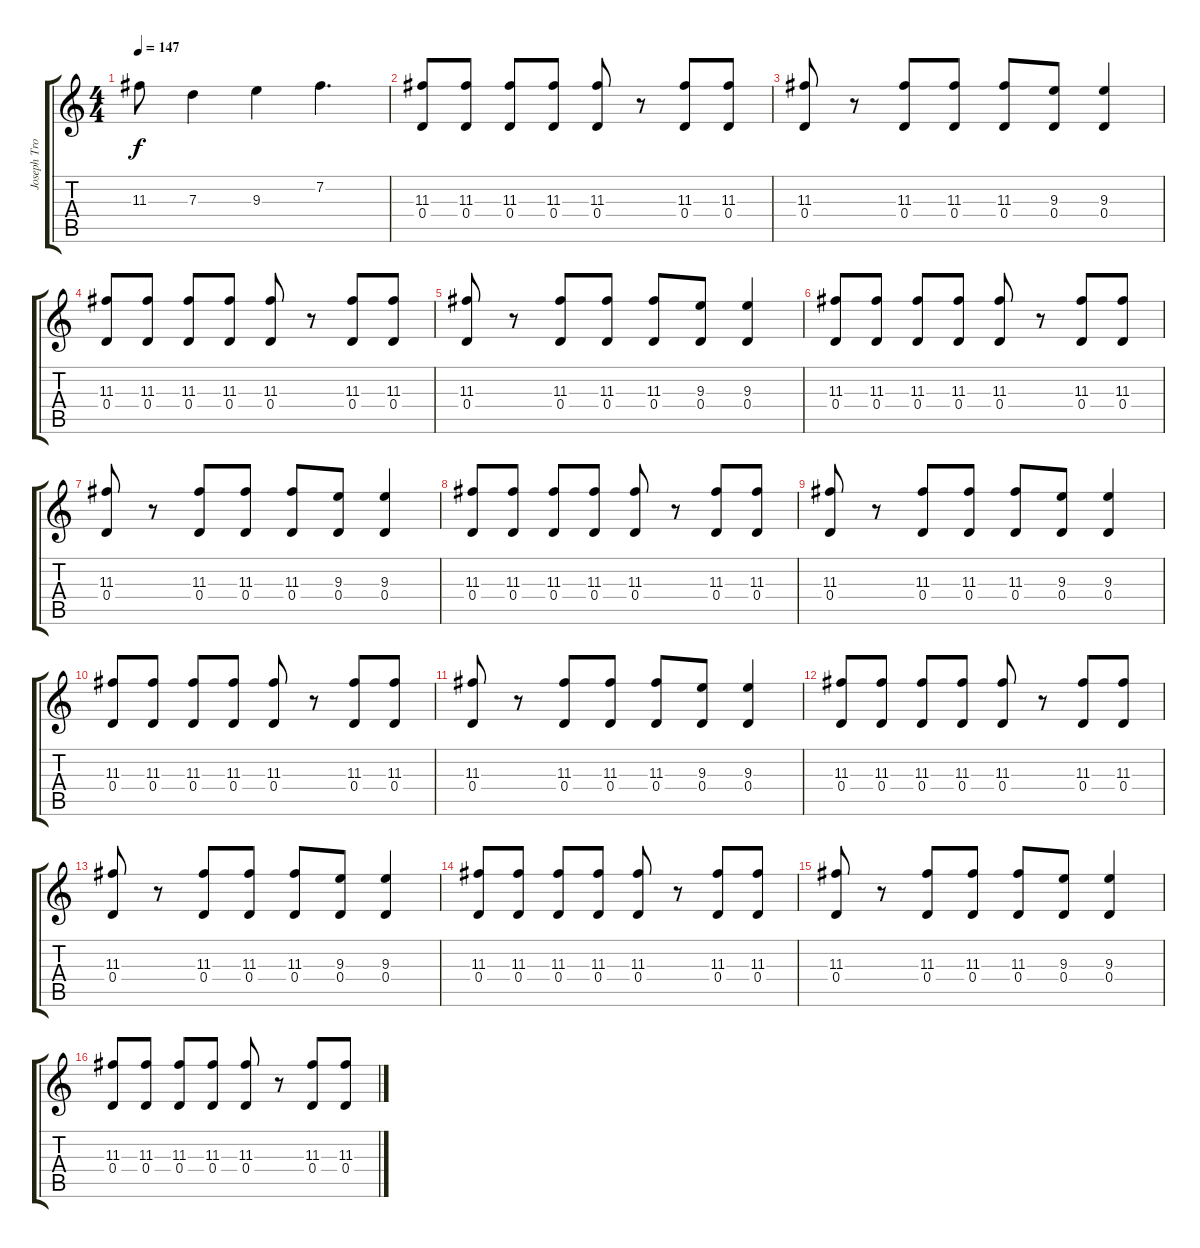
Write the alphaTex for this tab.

\track ("Joseph Trohman (Lead Guitar)" "Joseph Tro") {instrument overdrivenguitar}
\staff {score tabs}
\tuning (E4 B3 G3 D3 A2 D2) {hide}
\ts (4 4)
\tempo 147
\clef g2
\ks c
11.3{t}.8{dy f} 7.3.4 9.3.4 7.2.4{d} |
(11.3 0.4).8 (11.3 0.4).8 (11.3 0.4).8 (11.3 0.4).8 (11.3 0.4).8 r.8 (11.3 0.4).8 (11.3 0.4).8 |
(11.3 0.4).8 r.8 (11.3 0.4).8 (11.3 0.4).8 (11.3 0.4).8 (9.3 0.4).8 (9.3 0.4).4 |
(11.3 0.4).8 (11.3 0.4).8 (11.3 0.4).8 (11.3 0.4).8 (11.3 0.4).8 r.8 (11.3 0.4).8 (11.3 0.4).8 |
(11.3 0.4).8 r.8 (11.3 0.4).8 (11.3 0.4).8 (11.3 0.4).8 (9.3 0.4).8 (9.3 0.4).4 |
(11.3 0.4).8 (11.3 0.4).8 (11.3 0.4).8 (11.3 0.4).8 (11.3 0.4).8 r.8 (11.3 0.4).8 (11.3 0.4).8 |
(11.3 0.4).8 r.8 (11.3 0.4).8 (11.3 0.4).8 (11.3 0.4).8 (9.3 0.4).8 (9.3 0.4).4 |
(11.3 0.4).8 (11.3 0.4).8 (11.3 0.4).8 (11.3 0.4).8 (11.3 0.4).8 r.8 (11.3 0.4).8 (11.3 0.4).8 |
(11.3 0.4).8 r.8 (11.3 0.4).8 (11.3 0.4).8 (11.3 0.4).8 (9.3 0.4).8 (9.3 0.4).4 |
(11.3 0.4).8 (11.3 0.4).8 (11.3 0.4).8 (11.3 0.4).8 (11.3 0.4).8 r.8 (11.3 0.4).8 (11.3 0.4).8 |
(11.3 0.4).8 r.8 (11.3 0.4).8 (11.3 0.4).8 (11.3 0.4).8 (9.3 0.4).8 (9.3 0.4).4 |
(11.3 0.4).8 (11.3 0.4).8 (11.3 0.4).8 (11.3 0.4).8 (11.3 0.4).8 r.8 (11.3 0.4).8 (11.3 0.4).8 |
(11.3 0.4).8 r.8 (11.3 0.4).8 (11.3 0.4).8 (11.3 0.4).8 (9.3 0.4).8 (9.3 0.4).4 |
(11.3 0.4).8 (11.3 0.4).8 (11.3 0.4).8 (11.3 0.4).8 (11.3 0.4).8 r.8 (11.3 0.4).8 (11.3 0.4).8 |
(11.3 0.4).8 r.8 (11.3 0.4).8 (11.3 0.4).8 (11.3 0.4).8 (9.3 0.4).8 (9.3 0.4).4 |
(11.3 0.4).8 (11.3 0.4).8 (11.3 0.4).8 (11.3 0.4).8 (11.3 0.4).8 r.8 (11.3 0.4).8 (11.3 0.4).8
